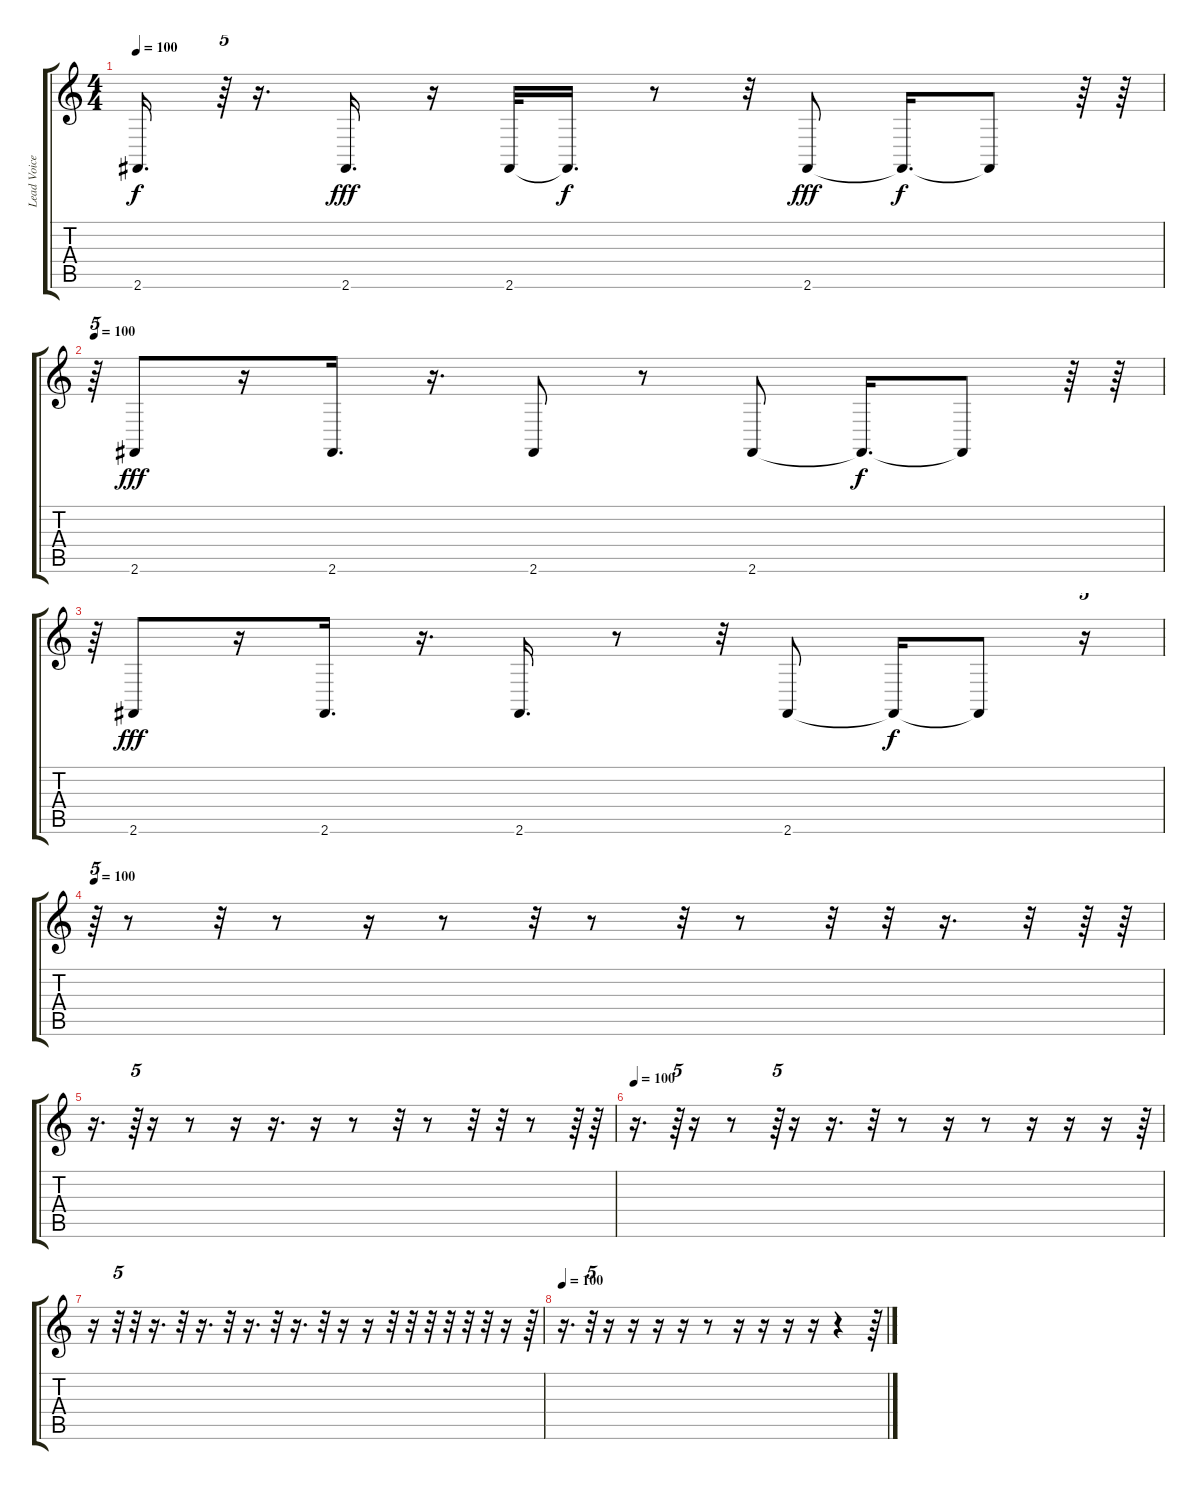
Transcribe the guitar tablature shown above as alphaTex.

\track ("Lead Voice 2" "Lead Voice") {instrument lead6voice}
\staff {score tabs}
\tuning (E4 B3 G3 D3 A2 E2) {hide}
\ts (4 4)
\tempo 100
\clef g2
\ks c
2.6{t}.16{d dy f} r.64{tu (5 4)} r.16{d} 2.6.16{d dy fff} r.16 2.6.32 2.6{t}.16{d dy f} r.8 r.32 2.6.8{dy fff} 2.6{t}.16{d dy f} 2.6{t}.8 r.64 r.64 |
\tempo 100
r.64{tu (5 4)} 2.6.8{dy fff} r.16 2.6.16{d} r.16{d} 2.6.8 r.8 2.6.8 2.6{t}.16{d dy f} 2.6{t}.8 r.64 r.64 |
r.64{tu (5 4)} 2.6.8{dy fff} r.16 2.6.16{d} r.16{d} 2.6.16{d} r.8 r.32 2.6.8 2.6{t}.16{dy f} 2.6{t}.8 r.16{tu (5 4)} |
\tempo 100
r.64{tu (5 4)} r.8 r.32 r.8 r.16 r.8 r.32 r.8 r.32 r.8 r.32 r.32 r.16{d} r.32 r.64 r.64 |
r.16{d} r.64{tu (5 4)} r.16 r.8 r.16 r.16{d} r.16 r.8 r.32 r.8 r.32 r.32 r.8 r.64 r.64 |
\tempo 100
r.16{d} r.64{tu (5 4)} r.16 r.8 r.64{tu (5 4)} r.16 r.16{d} r.32 r.8 r.16 r.8 r.16 r.16 r.16 r.64 |
r.16 r.32{tu (5 4)} r.32 r.16{d} r.32 r.16{d} r.32 r.16{d} r.32 r.16{d} r.32 r.16 r.16 r.32 r.32 r.32 r.32 r.32 r.32 r.16 r.64 |
\tempo 100
r.16{d} r.32{tu (5 4)} r.16 r.16 r.16 r.16 r.8 r.16 r.16 r.16 r.16 r.4 r.64
